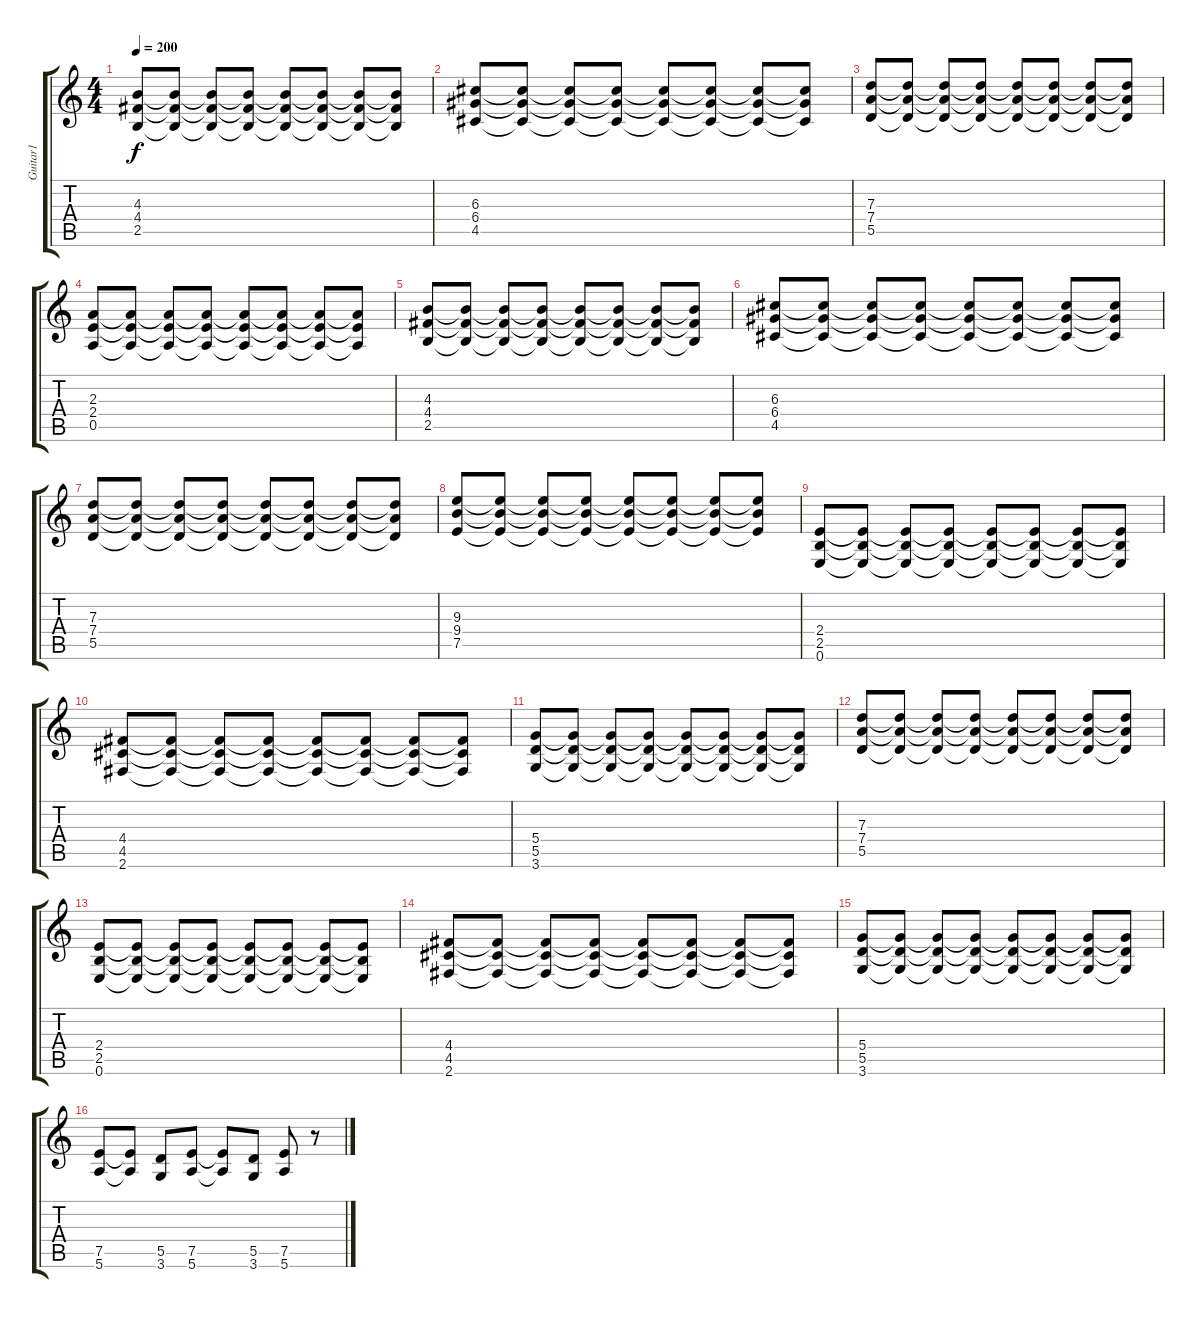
\track ("Guitar1" "Guitar1") {instrument distortionguitar}
\staff {score tabs}
\tuning (E4 B3 G3 D3 A2 E2) {hide}
\ts (4 4)
\tempo 200
\clef g2
\ks c
(4.3 4.4 2.5).8{dy f} (4.3{t} 4.4{t} 2.5{t}).8 (4.3{t} 4.4{t} 2.5{t}).8 (4.3{t} 4.4{t} 2.5{t}).8 (4.3{t} 4.4{t} 2.5{t}).8 (4.3{t} 4.4{t} 2.5{t}).8 (4.3{t} 4.4{t} 2.5{t}).8 (4.3{t} 4.4{t} 2.5{t}).8 |
(6.3 6.4 4.5).8 (6.3{t} 6.4{t} 4.5{t}).8 (6.3{t} 6.4{t} 4.5{t}).8 (6.3{t} 6.4{t} 4.5{t}).8 (6.3{t} 6.4{t} 4.5{t}).8 (6.3{t} 6.4{t} 4.5{t}).8 (6.3{t} 6.4{t} 4.5{t}).8 (6.3{t} 6.4{t} 4.5{t}).8 |
(7.3 7.4 5.5).8 (7.3{t} 7.4{t} 5.5{t}).8 (7.3{t} 7.4{t} 5.5{t}).8 (7.3{t} 7.4{t} 5.5{t}).8 (7.3{t} 7.4{t} 5.5{t}).8 (7.3{t} 7.4{t} 5.5{t}).8 (7.3{t} 7.4{t} 5.5{t}).8 (7.3{t} 7.4{t} 5.5{t}).8 |
(2.3 2.4 0.5).8 (2.3{t} 2.4{t} 0.5{t}).8 (2.3{t} 2.4{t} 0.5{t}).8 (2.3{t} 2.4{t} 0.5{t}).8 (2.3{t} 2.4{t} 0.5{t}).8 (2.3{t} 2.4{t} 0.5{t}).8 (2.3{t} 2.4{t} 0.5{t}).8 (2.3{t} 2.4{t} 0.5{t}).8 |
(4.3 4.4 2.5).8 (4.3{t} 4.4{t} 2.5{t}).8 (4.3{t} 4.4{t} 2.5{t}).8 (4.3{t} 4.4{t} 2.5{t}).8 (4.3{t} 4.4{t} 2.5{t}).8 (4.3{t} 4.4{t} 2.5{t}).8 (4.3{t} 4.4{t} 2.5{t}).8 (4.3{t} 4.4{t} 2.5{t}).8 |
(6.3 6.4 4.5).8 (6.3{t} 6.4{t} 4.5{t}).8 (6.3{t} 6.4{t} 4.5{t}).8 (6.3{t} 6.4{t} 4.5{t}).8 (6.3{t} 6.4{t} 4.5{t}).8 (6.3{t} 6.4{t} 4.5{t}).8 (6.3{t} 6.4{t} 4.5{t}).8 (6.3{t} 6.4{t} 4.5{t}).8 |
(7.3 7.4 5.5).8 (7.3{t} 7.4{t} 5.5{t}).8 (7.3{t} 7.4{t} 5.5{t}).8 (7.3{t} 7.4{t} 5.5{t}).8 (7.3{t} 7.4{t} 5.5{t}).8 (7.3{t} 7.4{t} 5.5{t}).8 (7.3{t} 7.4{t} 5.5{t}).8 (7.3{t} 7.4{t} 5.5{t}).8 |
(9.3 9.4 7.5).8 (9.3{t} 9.4{t} 7.5{t}).8 (9.3{t} 9.4{t} 7.5{t}).8 (9.3{t} 9.4{t} 7.5{t}).8 (9.3{t} 9.4{t} 7.5{t}).8 (9.3{t} 9.4{t} 7.5{t}).8 (9.3{t} 9.4{t} 7.5{t}).8 (9.3{t} 9.4{t} 7.5{t}).8 |
(2.4 2.5 0.6).8 (2.4{t} 2.5{t} 0.6{t}).8 (2.4{t} 2.5{t} 0.6{t}).8 (2.4{t} 2.5{t} 0.6{t}).8 (2.4{t} 2.5{t} 0.6{t}).8 (2.4{t} 2.5{t} 0.6{t}).8 (2.4{t} 2.5{t} 0.6{t}).8 (2.4{t} 2.5{t} 0.6{t}).8 |
(4.4 4.5 2.6).8 (4.4{t} 4.5{t} 2.6{t}).8 (4.4{t} 4.5{t} 2.6{t}).8 (4.4{t} 4.5{t} 2.6{t}).8 (4.4{t} 4.5{t} 2.6{t}).8 (4.4{t} 4.5{t} 2.6{t}).8 (4.4{t} 4.5{t} 2.6{t}).8 (4.4{t} 4.5{t} 2.6{t}).8 |
(5.4 5.5 3.6).8 (5.4{t} 5.5{t} 3.6{t}).8 (5.4{t} 5.5{t} 3.6{t}).8 (5.4{t} 5.5{t} 3.6{t}).8 (5.4{t} 5.5{t} 3.6{t}).8 (5.4{t} 5.5{t} 3.6{t}).8 (5.4{t} 5.5{t} 3.6{t}).8 (5.4{t} 5.5{t} 3.6{t}).8 |
(7.3 7.4 5.5).8 (7.3{t} 7.4{t} 5.5{t}).8 (7.3{t} 7.4{t} 5.5{t}).8 (7.3{t} 7.4{t} 5.5{t}).8 (7.3{t} 7.4{t} 5.5{t}).8 (7.3{t} 7.4{t} 5.5{t}).8 (7.3{t} 7.4{t} 5.5{t}).8 (7.3{t} 7.4{t} 5.5{t}).8 |
(2.4 2.5 0.6).8 (2.4{t} 2.5{t} 0.6{t}).8 (2.4{t} 2.5{t} 0.6{t}).8 (2.4{t} 2.5{t} 0.6{t}).8 (2.4{t} 2.5{t} 0.6{t}).8 (2.4{t} 2.5{t} 0.6{t}).8 (2.4{t} 2.5{t} 0.6{t}).8 (2.4{t} 2.5{t} 0.6{t}).8 |
(4.4 4.5 2.6).8 (4.4{t} 4.5{t} 2.6{t}).8 (4.4{t} 4.5{t} 2.6{t}).8 (4.4{t} 4.5{t} 2.6{t}).8 (4.4{t} 4.5{t} 2.6{t}).8 (4.4{t} 4.5{t} 2.6{t}).8 (4.4{t} 4.5{t} 2.6{t}).8 (4.4{t} 4.5{t} 2.6{t}).8 |
(5.4 5.5 3.6).8 (5.4{t} 5.5{t} 3.6{t}).8 (5.4{t} 5.5{t} 3.6{t}).8 (5.4{t} 5.5{t} 3.6{t}).8 (5.4{t} 5.5{t} 3.6{t}).8 (5.4{t} 5.5{t} 3.6{t}).8 (5.4{t} 5.5{t} 3.6{t}).8 (5.4{t} 5.5{t} 3.6{t}).8 |
(7.5 5.6).8 (7.5{t} 5.6{t}).8 (5.5 3.6).8 (7.5 5.6).8 (7.5{t} 5.6{t}).8 (5.5 3.6).8 (7.5 5.6).8 r.8
